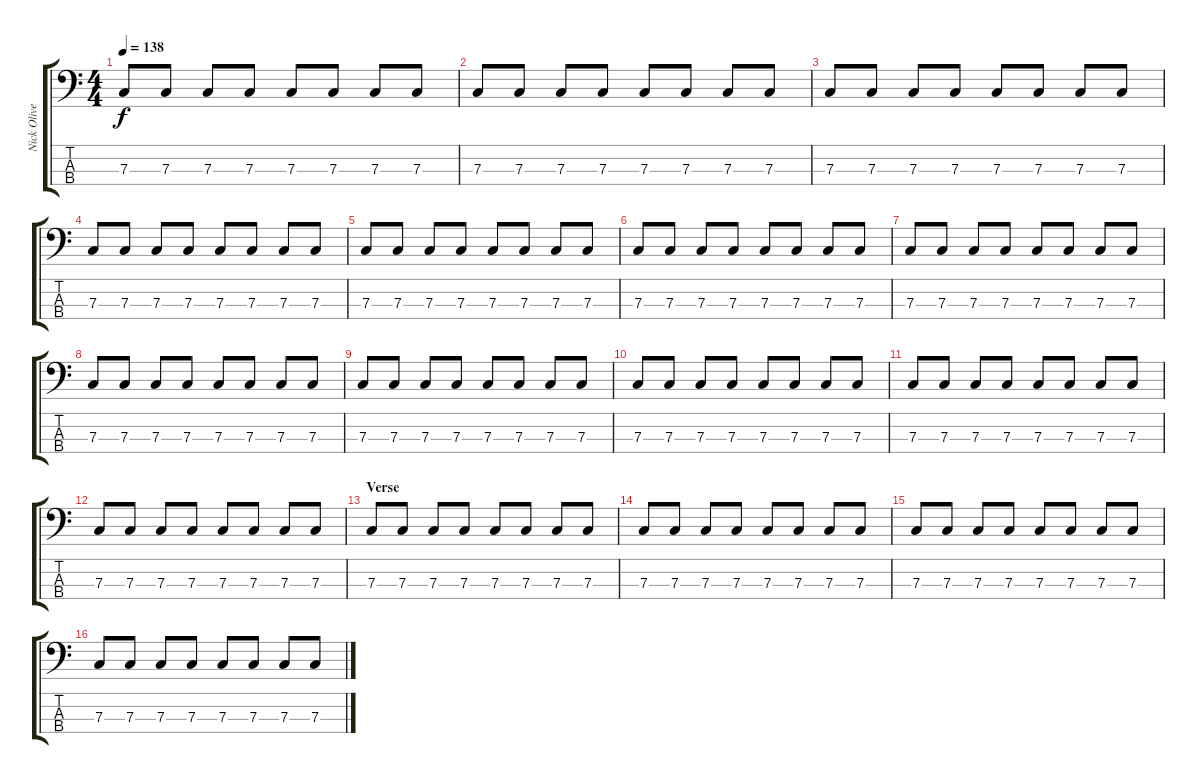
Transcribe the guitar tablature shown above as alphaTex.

\track ("Nick Oliveri" "Nick Olive") {instrument electricbassfinger}
\staff {score tabs}
\tuning (Eb2 Bb1 F1 C1) {hide}
\ts (4 4)
\tempo 138
\clef f4
\ks c
7.3.8{dy f} 7.3.8 7.3.8 7.3.8 7.3.8 7.3.8 7.3.8 7.3.8 |
7.3.8 7.3.8 7.3.8 7.3.8 7.3.8 7.3.8 7.3.8 7.3.8 |
7.3.8 7.3.8 7.3.8 7.3.8 7.3.8 7.3.8 7.3.8 7.3.8 |
7.3.8 7.3.8 7.3.8 7.3.8 7.3.8 7.3.8 7.3.8 7.3.8 |
7.3.8 7.3.8 7.3.8 7.3.8 7.3.8 7.3.8 7.3.8 7.3.8 |
7.3.8 7.3.8 7.3.8 7.3.8 7.3.8 7.3.8 7.3.8 7.3.8 |
7.3.8 7.3.8 7.3.8 7.3.8 7.3.8 7.3.8 7.3.8 7.3.8 |
7.3.8 7.3.8 7.3.8 7.3.8 7.3.8 7.3.8 7.3.8 7.3.8 |
7.3.8 7.3.8 7.3.8 7.3.8 7.3.8 7.3.8 7.3.8 7.3.8 |
7.3.8 7.3.8 7.3.8 7.3.8 7.3.8 7.3.8 7.3.8 7.3.8 |
7.3.8 7.3.8 7.3.8 7.3.8 7.3.8 7.3.8 7.3.8 7.3.8 |
7.3.8 7.3.8 7.3.8 7.3.8 7.3.8 7.3.8 7.3.8 7.3.8 |
\section ("" "Verse")
7.3.8 7.3.8 7.3.8 7.3.8 7.3.8 7.3.8 7.3.8 7.3.8 |
7.3.8 7.3.8 7.3.8 7.3.8 7.3.8 7.3.8 7.3.8 7.3.8 |
7.3.8 7.3.8 7.3.8 7.3.8 7.3.8 7.3.8 7.3.8 7.3.8 |
7.3.8 7.3.8 7.3.8 7.3.8 7.3.8 7.3.8 7.3.8 7.3.8
